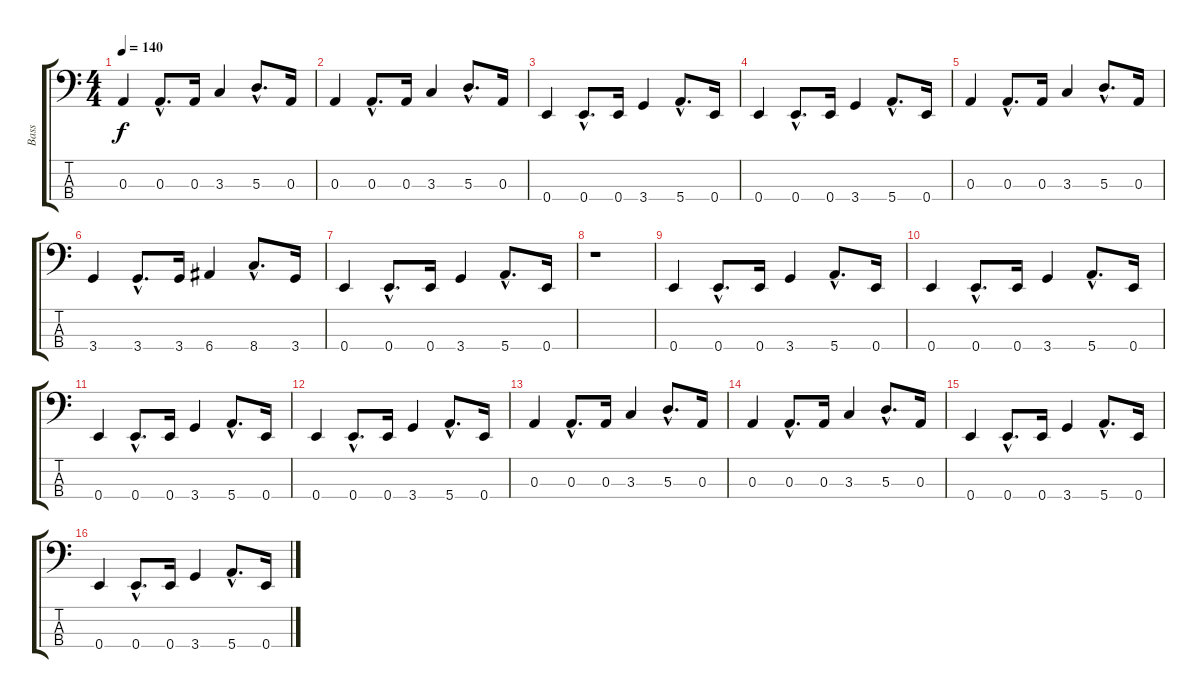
\track ("Bass" "Bass") {instrument electricbasspick}
\staff {score tabs}
\tuning (G2 D2 A1 E1) {hide}
\ts (4 4)
\tempo 140
\clef f4
\ks c
0.3.4{dy f} 0.3{hac}.8{d} 0.3.16 3.3.4 5.3{hac}.8{d} 0.3.16 |
0.3.4 0.3{hac}.8{d} 0.3.16 3.3.4 5.3{hac}.8{d} 0.3.16 |
0.4.4 0.4{hac}.8{d} 0.4.16 3.4.4 5.4{hac}.8{d} 0.4.16 |
0.4.4 0.4{hac}.8{d} 0.4.16 3.4.4 5.4{hac}.8{d} 0.4.16 |
0.3.4 0.3{hac}.8{d} 0.3.16 3.3.4 5.3{hac}.8{d} 0.3.16 |
3.4.4 3.4{hac}.8{d} 3.4.16 6.4.4 8.4{hac}.8{d} 3.4.16 |
0.4.4 0.4{hac}.8{d} 0.4.16 3.4.4 5.4{hac}.8{d} 0.4.16 |
r.1 |
0.4.4 0.4{hac}.8{d} 0.4.16 3.4.4 5.4{hac}.8{d} 0.4.16 |
0.4.4 0.4{hac}.8{d} 0.4.16 3.4.4 5.4{hac}.8{d} 0.4.16 |
0.4.4 0.4{hac}.8{d} 0.4.16 3.4.4 5.4{hac}.8{d} 0.4.16 |
0.4.4 0.4{hac}.8{d} 0.4.16 3.4.4 5.4{hac}.8{d} 0.4.16 |
0.3.4 0.3{hac}.8{d} 0.3.16 3.3.4 5.3{hac}.8{d} 0.3.16 |
0.3.4 0.3{hac}.8{d} 0.3.16 3.3.4 5.3{hac}.8{d} 0.3.16 |
0.4.4 0.4{hac}.8{d} 0.4.16 3.4.4 5.4{hac}.8{d} 0.4.16 |
0.4.4 0.4{hac}.8{d} 0.4.16 3.4.4 5.4{hac}.8{d} 0.4.16
